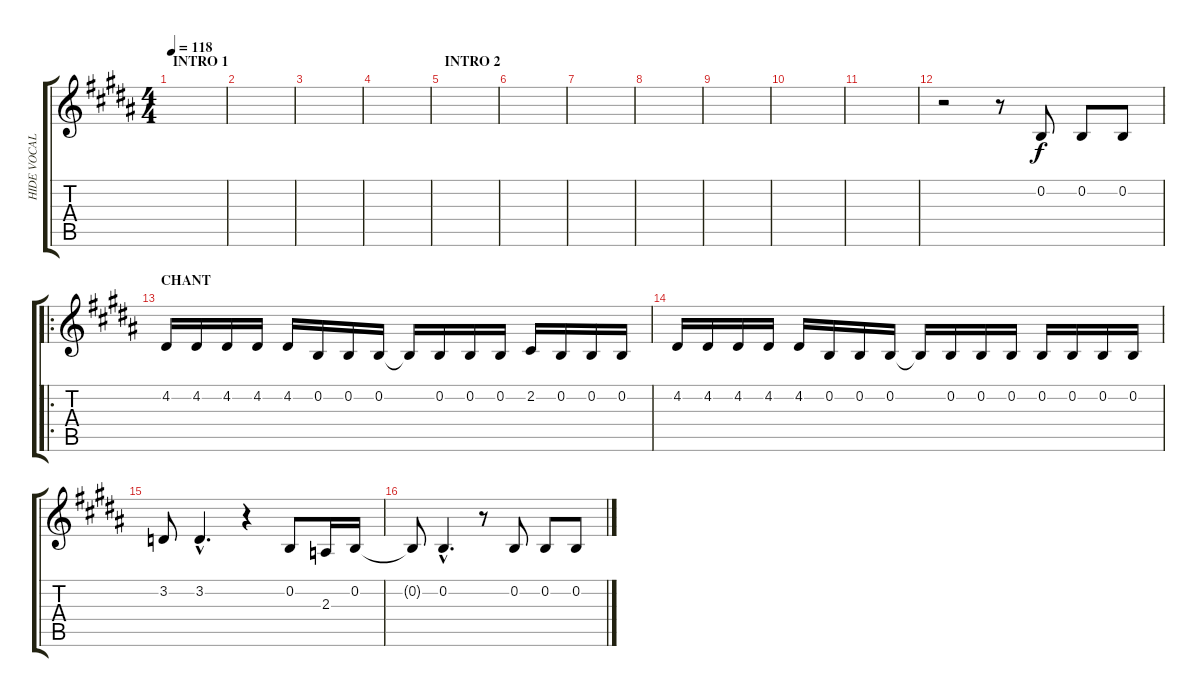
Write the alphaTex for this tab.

\track ("HIDE VOCAL" "HIDE VOCAL") {instrument oboe}
\staff {score tabs}
\tuning (E4 B3 G3 D3 A2 E2) {hide}
\ts (4 4)
\section ("" "INTRO 1")
\tempo 118
\clef g2
\ks b
|
|
|
|
\section ("" "INTRO 2")
|
|
|
|
|
|
|
r.2 r.8 0.2.8 0.2.8 0.2.8 |
\ro
\section ("" "CHANT")
4.2.16 4.2.16 4.2.16 4.2.16 4.2.16 0.2.16 0.2.16 0.2.16 0.2{t}.16 0.2.16 0.2.16 0.2.16 2.2.16 0.2.16 0.2.16 0.2.16 |
4.2.16 4.2.16 4.2.16 4.2.16 4.2.16 0.2.16 0.2.16 0.2.16 0.2{t}.16 0.2.16 0.2.16 0.2.16 0.2.16 0.2.16 0.2.16 0.2.16 |
3.2.8 3.2{hac}.4{d} r.4 0.2.8 2.3.16 0.2.16 |
0.2{t}.8 0.2{hac}.4{d} r.8 0.2.8 0.2.8 0.2.8
